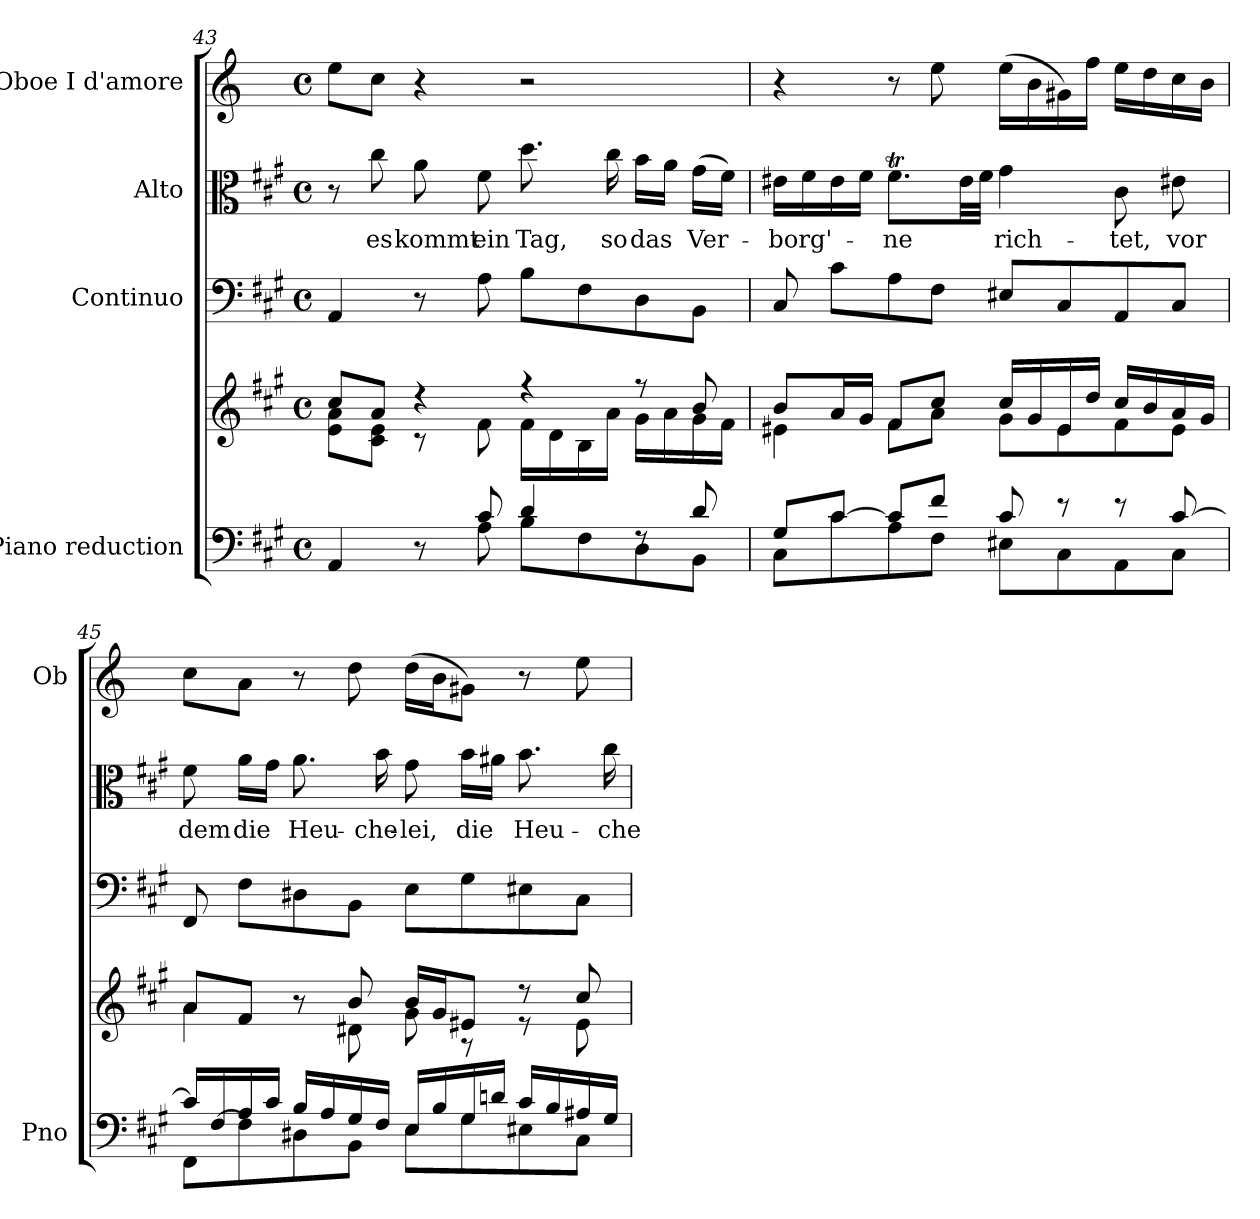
**kern	**kern	**kern	**kern	**text	**kern
*part4	*part4	*part3	*part2	*part2	*part1
*staff5	*staff4	*staff3	*staff2	*staff2	*staff1
*I"Piano reduction	*	*I"Continuo	*I"Alto	*	*I"Oboe I d'amore
*I'Pno	*	*	*	*	*I'Ob
*clefF4	*clefG2	*clefF4	*clefC3	*	*clefG2
*	*	*	*	*	*ITrd2c3
*k[f#c#g#]	*k[f#c#g#]	*k[f#c#g#]	*k[f#c#g#]	*	*k[f#c#g#]
*M4/4	*M4/4	*M4/4	*M4/4	*	*M4/4
*met(c)	*met(c)	*met(c)	*met(c)	*	*met(c)
=43	=43	=43	=43	=43	=43
*^	*^	*	*	*	*
4AA/	4ryy	8cc#/L	8e\ 8a\L	4AA/	8r	.	8cc#\L
!	!	!	!	!	!	!LO:LY:b	!
.	.	8a/J	8c#\ 8e\J	.	8cc#\	es	8a\J
!	!	!	!	!	!	!LO:LY:b	!
8r	8ryy	4r	8r	8r	8a\	kommt	4r
!	!	!	!	!	!	!LO:LY:b	!
8c#/	8A\	.	8f#\	8A\	8f#\	ein	.
!	!	!	!	!	!	!LO:LY:b	!
4d/	8B\L	4r	16f#\LL	8B\L	8.dd\	Tag,	2r
.	.	.	16d\	.	.	.	.
.	8F#\	.	16B\	8F#\	.	.	.
!	!	!	!	!	!	!LO:LY:b	!
.	.	.	16a\JJ	.	16cc#\	so	.
!	!	!	!	!	!	!LO:LY:b	!
8rF	8D\	8r	16g#\LL	8D\	16b\LL	das	.
.	.	.	16a\	.	16a\JJ	.	.
!	!	!	!	!	!	!LO:LY:b	!
8d/	8BB\J	8b/	16g#\	8BB\J	(>16g#\LL	Ver-	.
.	.	.	16f#\JJ	.	16f#\JJ)	.	.
=44	=44	=44	=44	=44	=44	=44	=44
!	!	!	!	!	!	!LO:LY:b	!
8G#/L	8C#\L	8b/L	4e#X\	8C#/	16e#X\LL	-borg'-	4r
.	.	.	.	.	16f#\	.	.
[8c#/J	8c#\	16a/L	.	8c#\L	16e#\	.	.
.	.	16g#/JJ	.	.	16f#\JJ	.	.
!	!	!	!	!	!	!LO:LY:b	!
8c#/L]	8A\	8f#/L	8f#\L	8A\	8.f#T\L	-ne	8r
8f#/J	8F#\J	8cc#/J	8a\J	8F#\J	.	.	8cc#\
.	.	.	.	.	32e#\LL	.	.
.	.	.	.	.	32f#\JJJ	.	.
!	!	!	!	!	!	!LO:LY:b	!
8c#/	8E#X\L	16cc#/LL	8g#\L	8E#X/L	4g#\	rich-	(>16cc#\LL
.	.	16g#/	.	.	.	.	16g#\
8r	8C#\	16e#/	8e#\	8C#/	.	.	16e#X\)
.	.	16dd/JJ	.	.	.	.	16dd\JJ
!	!	!	!	!	!	!LO:LY:b	!
8r	8AA\	16cc#/LL	8f#\	8AA/	8c#\	-tet,	16cc#\LL
.	.	16b/	.	.	.	.	16b\
!	!	!	!	!	!	!LO:LY:b	!
[8c#/	8C#\J	16a/	8e#\J	8C#/J	8e#X\	vor	16a\
.	.	16g#/JJ	.	.	.	.	16g#\JJ
!!LO:LB:g=z
=45	=45	=45	=45	=45	=45	=45	=45
!	!	!	!	!	!	!LO:LY:b	!
16c#/LL]	8FF#\L	8a/L	4a\	8FF#/	8f#\	dem	8a\L
[16F#/	.	.	.	.	.	.	.
!	!	!	!	!	!	!LO:LY:b	!
16A/	8F#\]	8f#/J	.	8F#\L	16a\LL	die	8f#\J
16c#/JJ	.	.	.	.	16g#\JJ	.	.
!	!	!	!	!	!	!LO:LY:b	!
16B/LL	8D#X\	8r	8ryy	8D#X\	8.a\	Heu-	8r
16A/	.	.	.	.	.	.	.
16G#/	8BB\J	8b/	8d#X\	8BB\J	.	.	8b\
!	!	!	!	!	!	!LO:LY:b	!
16F#/JJ	.	.	.	.	16b\	-che-	.
!	!	!	!	!	!	!LO:LY:b	!
16E/LL	8E\L	16b/LL	8g#\	8E\L	8g#\	-lei,	(>16b\LL
16B/	.	16g#/J	.	.	.	.	16g#\J
!	!	!	!	!	!	!LO:LY:b	!
16G#/	8G#\	8e#X/J	8r	8G#\	16b\LL	die	8e#X\J)
16dn/JJ	.	.	.	.	16a#X\JJ	.	.
!	!	!	!	!	!	!LO:LY:b	!
16c#/LL	8E#X\	8r	8r	8E#X\	8.b\	Heu-	8r
16B/	.	.	.	.	.	.	.
16A#X/	8C#\J	8cc#/	8e#\	8C#\J	.	.	8cc#\
!	!	!	!	!	!	!LO:LY:b	!
16G#/JJ	.	.	.	.	16cc#\	-che-	.
*v	*v	*	*	*	*	*	*
*	*v	*v	*	*	*	*
=	=	=	=	=	=
*-	*-	*-	*-	*-	*-
